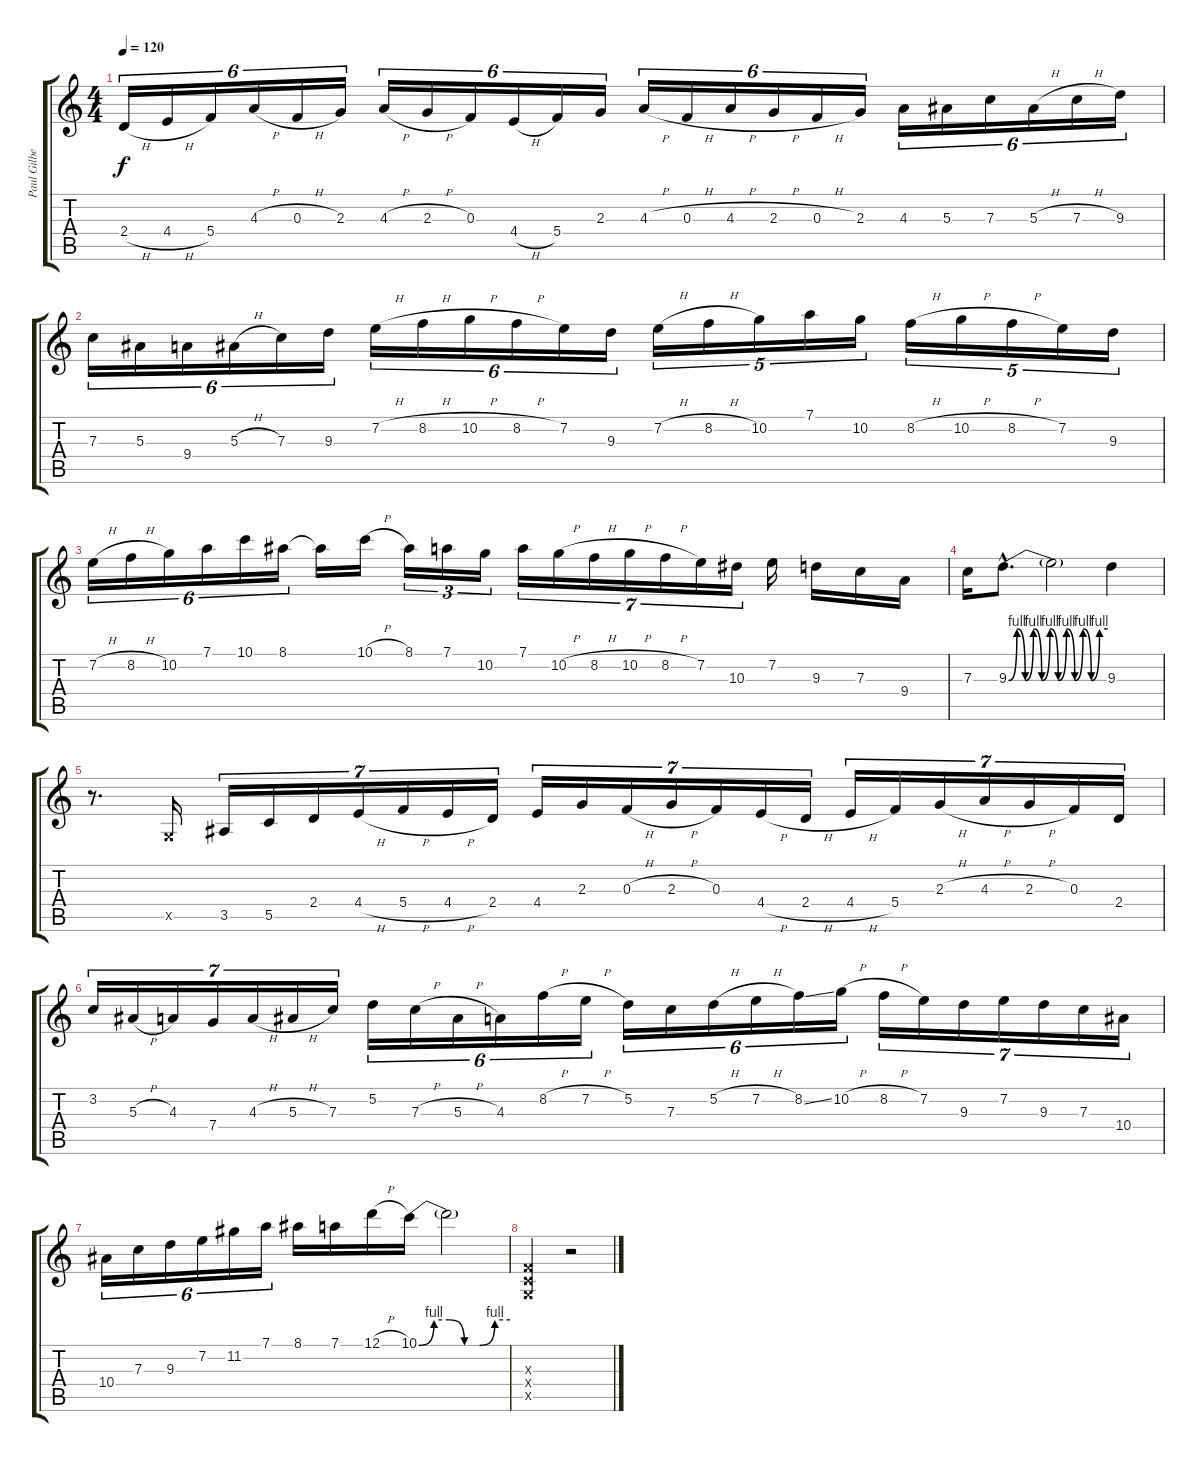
\track ("Paul Gilbert" "Paul Gilbe") {instrument overdrivenguitar}
\staff {score tabs}
\tuning (D4 A3 F3 C3 G2 D2) {hide}
\ts (4 4)
\tempo 120
\clef g2
\ks c
2.4{h}.16{tu (6 4) dy f} 4.4{h}.16{tu (6 4)} 5.4.16{tu (6 4)} 4.3{h}.16{tu (6 4)} 0.3{h}.16{tu (6 4)} 2.3.16{tu (6 4)} 4.3{h}.16{tu (6 4)} 2.3{h}.16{tu (6 4)} 0.3.16{tu (6 4)} 4.4{h}.16{tu (6 4)} 5.4.16{tu (6 4)} 2.3.16{tu (6 4)} 4.3{h}.16{tu (6 4)} 0.3{h}.16{tu (6 4)} 4.3{h}.16{tu (6 4)} 2.3{h}.16{tu (6 4)} 0.3{h}.16{tu (6 4)} 2.3.16{tu (6 4)} 4.3.16{tu (6 4)} 5.3.16{tu (6 4)} 7.3.16{tu (6 4)} 5.3{h}.16{tu (6 4)} 7.3{h}.16{tu (6 4)} 9.3.16{tu (6 4)} |
7.3.16{tu (6 4)} 5.3.16{tu (6 4)} 9.4.16{tu (6 4)} 5.3{h}.16{tu (6 4)} 7.3.16{tu (6 4)} 9.3.16{tu (6 4)} 7.2{h}.16{tu (6 4)} 8.2{h}.16{tu (6 4)} 10.2{h}.16{tu (6 4)} 8.2{h}.16{tu (6 4)} 7.2.16{tu (6 4)} 9.3.16{tu (6 4)} 7.2{h}.16{tu (5 4)} 8.2{h}.16{tu (5 4)} 10.2.16{tu (5 4)} 7.1.16{tu (5 4)} 10.2.16{tu (5 4)} 8.2{h}.16{tu (5 4)} 10.2{h}.16{tu (5 4)} 8.2{h}.16{tu (5 4)} 7.2.16{tu (5 4)} 9.3.16{tu (5 4)} |
7.2{h}.16{tu (6 4)} 8.2{h}.16{tu (6 4)} 10.2.16{tu (6 4)} 7.1.16{tu (6 4)} 10.1.16{tu (6 4)} 8.1.16{tu (6 4)} 8.1{t}.16 10.1{h}.16 8.1.16{tu (3 2)} 7.1.16{tu (3 2)} 10.2.16{tu (3 2)} 7.1.16{tu (7 4)} 10.2{h}.16{tu (7 4)} 8.2{h}.16{tu (7 4)} 10.2{h}.16{tu (7 4)} 8.2{h}.16{tu (7 4)} 7.2.16{tu (7 4)} 10.3.16{tu (7 4)} 7.2.16 9.3.16 7.3.16 9.4.16 |
7.3.16 9.3{be (custom 0 0 5 4 10 0 15 4 20 0 25 4 30 0 35 4 40 0 45 4 50 0 55 4 60 4) hac}.8{d} 9.3{t}.2 9.3.4 |
r.8{d} 0.5{x}.16 3.5.16{tu (7 4)} 5.5.16{tu (7 4)} 2.4.16{tu (7 4)} 4.4{h}.16{tu (7 4)} 5.4{h}.16{tu (7 4)} 4.4{h}.16{tu (7 4)} 2.4.16{tu (7 4)} 4.4.16{tu (7 4)} 2.3.16{tu (7 4)} 0.3{h}.16{tu (7 4)} 2.3{h}.16{tu (7 4)} 0.3.16{tu (7 4)} 4.4{h}.16{tu (7 4)} 2.4{h}.16{tu (7 4)} 4.4{h}.16{tu (7 4)} 5.4.16{tu (7 4)} 2.3{h}.16{tu (7 4)} 4.3{h}.16{tu (7 4)} 2.3{h}.16{tu (7 4)} 0.3.16{tu (7 4)} 2.4.16{tu (7 4)} |
3.2.16{tu (7 4)} 5.3{h}.16{tu (7 4)} 4.3.16{tu (7 4)} 7.4.16{tu (7 4)} 4.3{h}.16{tu (7 4)} 5.3{h}.16{tu (7 4)} 7.3.16{tu (7 4)} 5.2.16{tu (6 4)} 7.3{h}.16{tu (6 4)} 5.3{h}.16{tu (6 4)} 4.3.16{tu (6 4)} 8.2{h}.16{tu (6 4)} 7.2{h}.16{tu (6 4)} 5.2.16{tu (6 4)} 7.3.16{tu (6 4)} 5.2{h}.16{tu (6 4)} 7.2{h}.16{tu (6 4)} 8.2{ss}.16{tu (6 4)} 10.2{h}.16{tu (6 4)} 8.2{h}.16{tu (7 4)} 7.2.16{tu (7 4)} 9.3.16{tu (7 4)} 7.2.16{tu (7 4)} 9.3.16{tu (7 4)} 7.3.16{tu (7 4)} 10.4.16{tu (7 4)} |
10.4.16{tu (6 4)} 7.3.16{tu (6 4)} 9.3.16{tu (6 4)} 7.2.16{tu (6 4)} 11.2.16{tu (6 4)} 7.1.16{tu (6 4)} 8.1.16 7.1.16 12.1{h}.16 10.1{be (custom 0 0 10 4 20 4 30 0 40 0 50 4 60 4)}.16 10.1{t}.2 |
(0.3{x} 0.4{x} 0.5{x}).2 r.2
